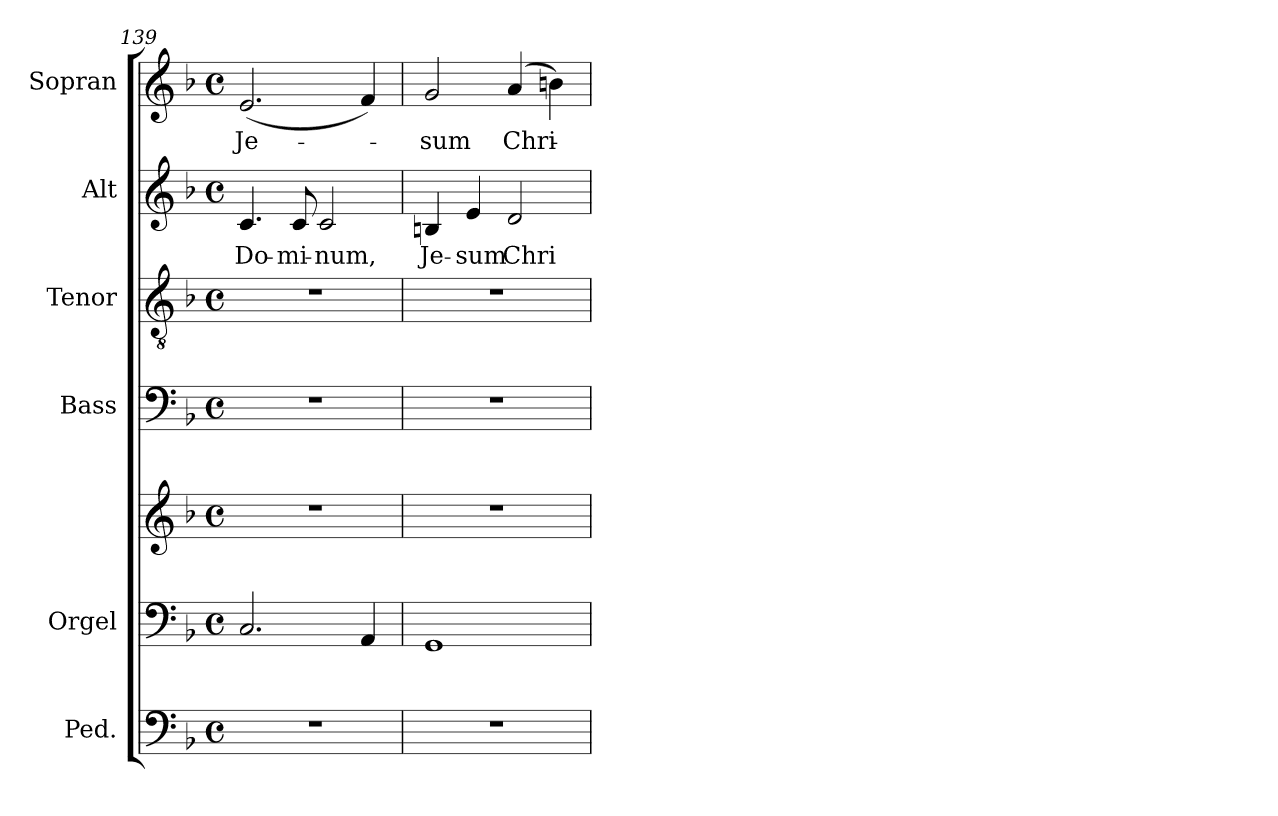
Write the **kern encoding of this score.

**kern	**kern	**kern	**kern	**kern	**kern	**text	**kern	**text
*part6	*part5	*part5	*part4	*part3	*part2	*part2	*part1	*part1
*staff7	*staff6	*staff5	*staff4	*staff3	*staff2	*staff2	*staff1	*staff1
*I"Ped.	*I"Orgel	*	*I"Bass	*I"Tenor	*I"Alt	*	*I"Sopran	*
*	*I'Org.	*	*I'B.	*I'T.	*I'A.	*	*I'S.	*
*clefF4	*clefF4	*clefG2	*clefF4	*clefGv2	*clefG2	*	*clefG2	*
*ITrd7c12	*	*	*	*	*	*	*	*
*k[b-]	*k[b-]	*k[b-]	*k[b-]	*k[b-]	*k[b-]	*	*k[b-]	*
*F:	*F:	*F:	*F:	*F:	*F:	*	*F:	*
*M4/4	*M4/4	*M4/4	*M4/4	*M4/4	*M4/4	*	*M4/4	*
*met(c)	*met(c)	*met(c)	*met(c)	*met(c)	*met(c)	*	*met(c)	*
=139	=139	=139	=139	=139	=139	=139	=139	=139
!	!	!	!	!	!	!LO:LY:b	!	!LO:LY:b
1r	2.C/	1r	1r	1r	4.c/	Do-	(<2.e/	Je-
!	!	!	!	!	!	!LO:LY:b	!	!
.	.	.	.	.	8c/	-mi-	.	.
!	!	!	!	!	!	!LO:LY:b	!	!
.	.	.	.	.	2c/	-num,	.	.
.	4AA/	.	.	.	.	.	4f/)	.
=140	=140	=140	=140	=140	=140	=140	=140	=140
!	!	!	!	!	!	!LO:LY:b	!	!LO:LY:b
1r	1GG	1r	1r	1r	4Bn/	Je-	2g/	-sum
!	!	!	!	!	!	!LO:LY:b	!	!
.	.	.	.	.	4e/	-sum	.	.
!	!	!	!	!	!	!LO:LY:b	!	!LO:LY:b
.	.	.	.	.	2d/	Chri-	(>4a/	Chri-
.	.	.	.	.	.	.	4bn\)	.
=	=	=	=	=	=	=	=	=
*-	*-	*-	*-	*-	*-	*-	*-	*-
